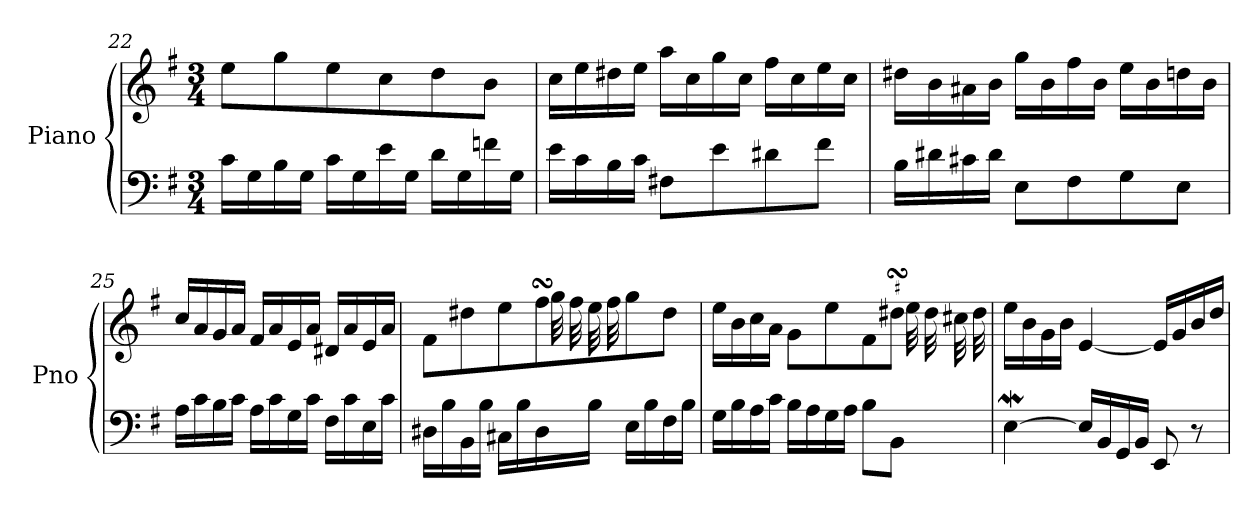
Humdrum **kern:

**kern	**kern
*part1	*part1
*staff2	*staff1
*I"Piano	*
*I'Pno	*
*clefF4	*clefG2
*k[f#]	*k[f#]
*M3/4	*M3/4
=22	=22
16c\LL	8ee\L
16G\	.
16B\	8gg\
16G\JJ	.
16c\LL	8ee\
16G\	.
16e\	8cc\
16G\JJ	.
16d\LL	8dd\
16G\	.
16fn\	8b\J
16G\JJ	.
=23	=23
16e\LL	16cc\LL
16c\	16ee\
16B\	16dd#X\
16c\JJ	16ee\JJ
8F#X\L	16aa\LL
.	16cc\
8e\	16gg\
.	16cc\JJ
8d#X\	16ff#\LL
.	16cc\
8f#\J	16ee\
.	16cc\JJ
=24	=24
16B\LL	16dd#X\LL
16d#X\	16b\
16c#X\	16a#X\
16d#\JJ	16b\JJ
8E\L	16gg\LL
.	16b\
8F#\	16ff#\
.	16b\JJ
8G\	16ee\LL
.	16b\
8E\J	16ddn\
.	16b\JJ
!!LO:LB:g=z
=25	=25
16A\LL	16cc/LL
16c\	16a/
16B\	16g/
16c\JJ	16a/JJ
16A\LL	16f#/LL
16c\	16a/
16G\	16e/
16c\JJ	16a/JJ
16F#\LL	16d#X/LL
16c\	16a/
16E\	16e/
16c\JJ	16a/JJ
=26	=26
*	*^
16D#X\LL	8f#\L	4.ryy
16B\	.	.
16BB\	8dd#X\	.
16B\JJ	.	.
16C#X\LL	8ee\	.
16B\	.	.
16D#\	8ff#sSsS\	32gg
.	.	32ff#
16B\JJ	.	32ee
.	.	32ff#
16E\LL	8gg\	4ryy
16B\	.	.
16F#\	8dd#\J	.
16B\JJ	.	.
=27	=27	=27
16G\LL	16ee\LL	8ryy
16B\	16b\	.
*	*v	*v
16A\	16cc\
16c\JJ	16a\JJ
16B\LL	8g\L
16A\	.
16G\	8ee\
16A\JJ	.
8B\L	8f#\
*	*^
8BB\J	8dd#XsSsS\J	32ee
.	.	32dd#
.	.	32cc#X
.	.	32dd#
*	*v	*v
=28	=28
[4EW\	16ee\LL
.	16b\
.	16g\
.	16b\JJ
16E/LL]	[4e/
16BB/	.
16GG/	.
16BB/JJ	.
8EE/	16e/LL]
.	16g/
8r	16b/
.	16dd/JJ
=	=
*-	*-
